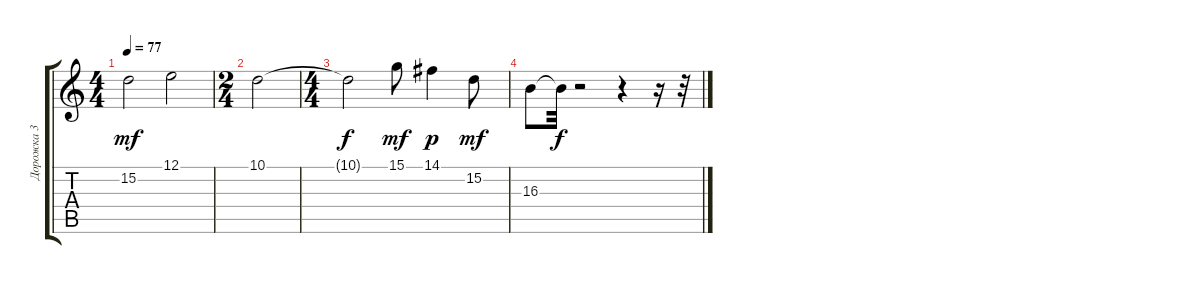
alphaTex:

\track ("Дорожка 3" "Дорожка 3") {instrument acousticgrandpiano}
\staff {score tabs}
\tuning (E4 B3 G3 D3 A2 E2) {hide}
\ts (4 4)
\tempo 77
\clef g2
\ks c
15.2.2{dy mf} 12.1.2 |
\ts (2 4)
10.1.2 |
\ts (4 4)
10.1{t}.2{dy f} 15.1.8{dy mf} 14.1.4{dy p} 15.2.8{dy mf} |
16.3.8 16.3{t}.32{dy f} r.2 r.4 r.16 r.32
